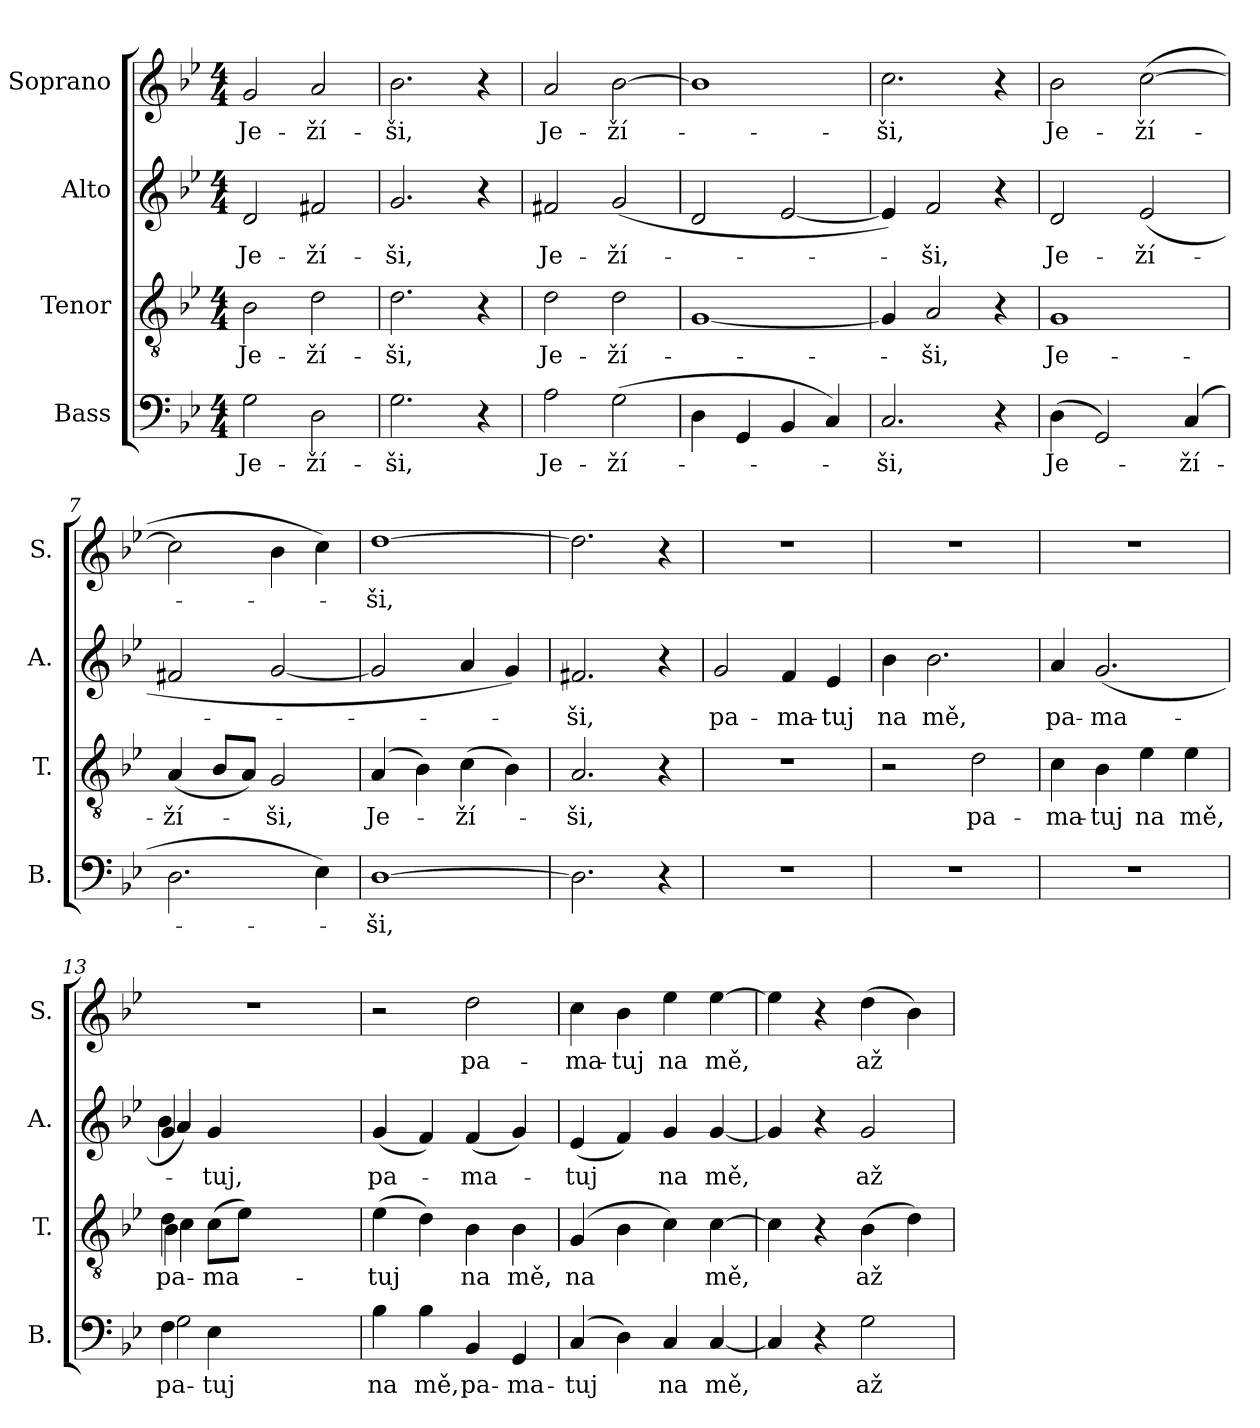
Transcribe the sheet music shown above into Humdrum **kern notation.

**kern	**text	**kern	**text	**kern	**text	**kern	**text
*part4	*part4	*part3	*part3	*part2	*part2	*part1	*part1
*staff4	*staff4	*staff3	*staff3	*staff2	*staff2	*staff1	*staff1
*I"Bass	*	*I"Tenor	*	*I"Alto	*	*I"Soprano	*
*I'B.	*	*I'T.	*	*I'A.	*	*I'S.	*
*clefF4	*	*clefGv2	*	*clefG2	*	*clefG2	*
*k[b-e-]	*	*k[b-e-]	*	*k[b-e-]	*	*k[b-e-]	*
*B-:	*	*B-:	*	*B-:	*	*B-:	*
*M4/4	*	*M4/4	*	*M4/4	*	*M4/4	*
=1	=1	=1	=1	=1	=1	=1	=1
!	!LO:LY:b	!	!LO:LY:b	!	!LO:LY:b	!	!LO:LY:b
2G\	Je-	2B-\	Je-	2d/	Je-	2g/	Je-
!	!LO:LY:b	!	!LO:LY:b	!	!LO:LY:b	!	!LO:LY:b
2D\	-ží-	2d\	-ží-	2f#X/	-ží-	2a/	-ží-
=2	=2	=2	=2	=2	=2	=2	=2
!	!LO:LY:b	!	!LO:LY:b	!	!LO:LY:b	!	!LO:LY:b
2.G\	-ši,	2.d\	-ši,	2.g/	-ši,	2.b-\	-ši,
4r	.	4r	.	4r	.	4r	.
=3	=3	=3	=3	=3	=3	=3	=3
!	!LO:LY:b	!	!LO:LY:b	!	!LO:LY:b	!	!LO:LY:b
2A\	Je-	2d\	Je-	2f#X/	Je-	2a/	Je-
!	!LO:LY:b	!	!LO:LY:b	!	!LO:LY:b	!	!LO:LY:b
(>2G\	-ží-	2d\	-ží-	(2g/	-ží-	[>2b-\	-ží-
=4	=4	=4	=4	=4	=4	=4	=4
4D\	.	[<1G	.	2d/	.	1b-]	.
4GG/	.	.	.	.	.	.	.
4BB-/	.	.	.	[<2e-/	.	.	.
4C/)	.	.	.	.	.	.	.
=5	=5	=5	=5	=5	=5	=5	=5
!	!LO:LY:b	!	!	!	!	!	!LO:LY:b
2.C/	-ši,	4G/]	.	4e-/])	.	2.cc\	-ši,
!	!	!	!LO:LY:b	!	!LO:LY:b	!	!
.	.	2A/	-ši,	2f/	-ši,	.	.
4r	.	4r	.	4r	.	4r	.
=6	=6	=6	=6	=6	=6	=6	=6
!	!LO:LY:b	!	!LO:LY:b	!	!LO:LY:b	!	!LO:LY:b
(>4D\	Je-	1G	Je-	2d/	Je-	2b-\	Je-
2GG/)	.	.	.	.	.	.	.
!	!	!	!	!	!LO:LY:b	!	!LO:LY:b
.	.	.	.	(2e-/	-ží-	(>[>2cc\	-ží-
!	!LO:LY:b	!	!	!	!	!	!
(<4C/	-ží-	.	.	.	.	.	.
=7	=7	=7	=7	=7	=7	=7	=7
!	!	!	!LO:LY:b	!	!	!	!
2.D\	.	(<4A/	-ží-	2f#X/	.	2cc\]	.
.	.	8B-/L	.	.	.	.	.
.	.	8A/J)	.	.	.	.	.
!	!	!	!LO:LY:b	!	!	!	!
.	.	2G/	-ši,	[<2g/	.	4b-\	.
4E-\)	.	.	.	.	.	4cc\)	.
=8	=8	=8	=8	=8	=8	=8	=8
!	!LO:LY:b	!	!LO:LY:b	!	!	!	!LO:LY:b
[>1D	-ši,	(4A/	Je-	2g/]	.	[>1dd	-ši,
.	.	4B-\)	.	.	.	.	.
!	!	!	!LO:LY:b	!	!	!	!
.	.	(>4c\	-ží-	4a/	.	.	.
.	.	4B-\)	.	4g/)	.	.	.
=9	=9	=9	=9	=9	=9	=9	=9
!	!	!	!LO:LY:b	!	!LO:LY:b	!	!
2.D\]	.	2.A/	-ši,	2.f#X/	-ši,	2.dd\]	.
4r	.	4r	.	4r	.	4r	.
=10	=10	=10	=10	=10	=10	=10	=10
!	!	!	!	!	!LO:LY:b	!	!
1r	.	1r	.	2g/	pa-	1r	.
!	!	!	!	!	!LO:LY:b	!	!
.	.	.	.	4f/	-ma-	.	.
!	!	!	!	!	!LO:LY:b	!	!
.	.	.	.	4e-/	-tuj	.	.
!!LO:LB:g=z
=11	=11	=11	=11	=11	=11	=11	=11
!	!	!	!	!	!LO:LY:b	!	!
1r	.	2r	.	4b-\	na	1r	.
!	!	!	!	!	!LO:LY:b	!	!
.	.	.	.	2.b-\	mě,	.	.
!	!	!	!LO:LY:b	!	!	!	!
.	.	2d\	pa-	.	.	.	.
=12	=12	=12	=12	=12	=12	=12	=12
!	!	!	!LO:LY:b	!	!LO:LY:b	!	!
1r	.	4c\	-ma-	4a/	pa-	1r	.
!	!	!	!LO:LY:b	!	!LO:LY:b	!	!
.	.	4B-\	-tuj	(2.g/	-ma-	.	.
!	!	!	!LO:LY:b	!	!	!	!
.	.	4e-\	na	.	.	.	.
!	!	!	!LO:LY:b	!	!	!	!
.	.	4e-\	mě,	.	.	.	.
=13	=13	=13	=13	=13	=13	=13	=13
!	!LO:LY:b	!	!	!	!	!	!
*^	*	*	*	*	*	*	*
!	!	!LO:LY:b	!	!LO:LY:b	!	!	!LO:N:vis=1	!
*	*	*	*^	*	*^	*	*	*
*	*	*	*	*^	*	*	*^	*	*	*
4F\	2G\	pa-	(>4d\	4B-\	4c\)	pa-	4g/	4b-\	4a/)	.	1r	.
!	!	!LO:LY:b	!	!	!	!LO:LY:b	!	!	!	!LO:LY:b	!	!
4E-\	.	-tuj	(>8c\L	2ryy	2ryy	-ma-	4g/	2ryy	2ryy	-tuj,	.	.
.	.	.	8e-\J)	.	.	.	.	.	.	.	.	.
2ryy	2ryy	.	2ryy	.	.	.	2ryy	.	.	.	.	.
.	.	.	.	4ryy	4ryy	.	.	4ryy	4ryy	.	.	.
*v	*v	*	*	*	*	*	*	*	*	*	*	*
=14	=14	=14	=14	=14	=14	=14	=14	=14	=14	=14	=14
!	!LO:LY:b	!	!	!	!LO:LY:b	!	!	!	!LO:LY:b	!	!
*	*	*v	*v	*v	*	*	*	*	*	*	*
*	*	*	*	*v	*v	*v	*	*	*
4B-\	-na	(>4e-\	-tuj	(<4g/	pa-	2r	.
!	!LO:LY:b	!	!	!	!	!	!
4B-\	mě,	4d\)	.	4f/)	.	.	.
!	!LO:LY:b	!	!LO:LY:b	!	!LO:LY:b	!	!LO:LY:b
4BB-/	pa-	4B-\	na	(<4f/	-ma-	2dd\	pa-
!	!LO:LY:b	!	!LO:LY:b	!	!	!	!
4GG/	-ma-	4B-\	mě,	4g/)	.	.	.
=15	=15	=15	=15	=15	=15	=15	=15
!	!LO:LY:b	!	!LO:LY:b	!	!LO:LY:b	!	!LO:LY:b
(4C/	-tuj	(4G/	na	(<4e-/	-tuj	4cc\	-ma-
!	!	!	!	!	!	!	!LO:LY:b
4D\)	.	4B-\	.	4f/)	.	4b-\	-tuj
!	!LO:LY:b	!	!	!	!LO:LY:b	!	!LO:LY:b
4C/	na	4c\)	.	4g/	na	4ee-\	na
!	!LO:LY:b	!	!LO:LY:b	!	!LO:LY:b	!	!LO:LY:b
[<4C/	mě,	[>4c\	mě,	[<4g/	mě,	[>4ee-\	mě,
=16	=16	=16	=16	=16	=16	=16	=16
4C/]	.	4c\]	.	4g/]	.	4ee-\]	.
4r	.	4r	.	4r	.	4r	.
!	!LO:LY:b	!	!LO:LY:b	!	!LO:LY:b	!	!LO:LY:b
2G\	až	(>4B-\	až	2g/	až	(>4dd\	až
.	.	4d\)	.	.	.	4b-\)	.
=	=	=	=	=	=	=	=
*-	*-	*-	*-	*-	*-	*-	*-
